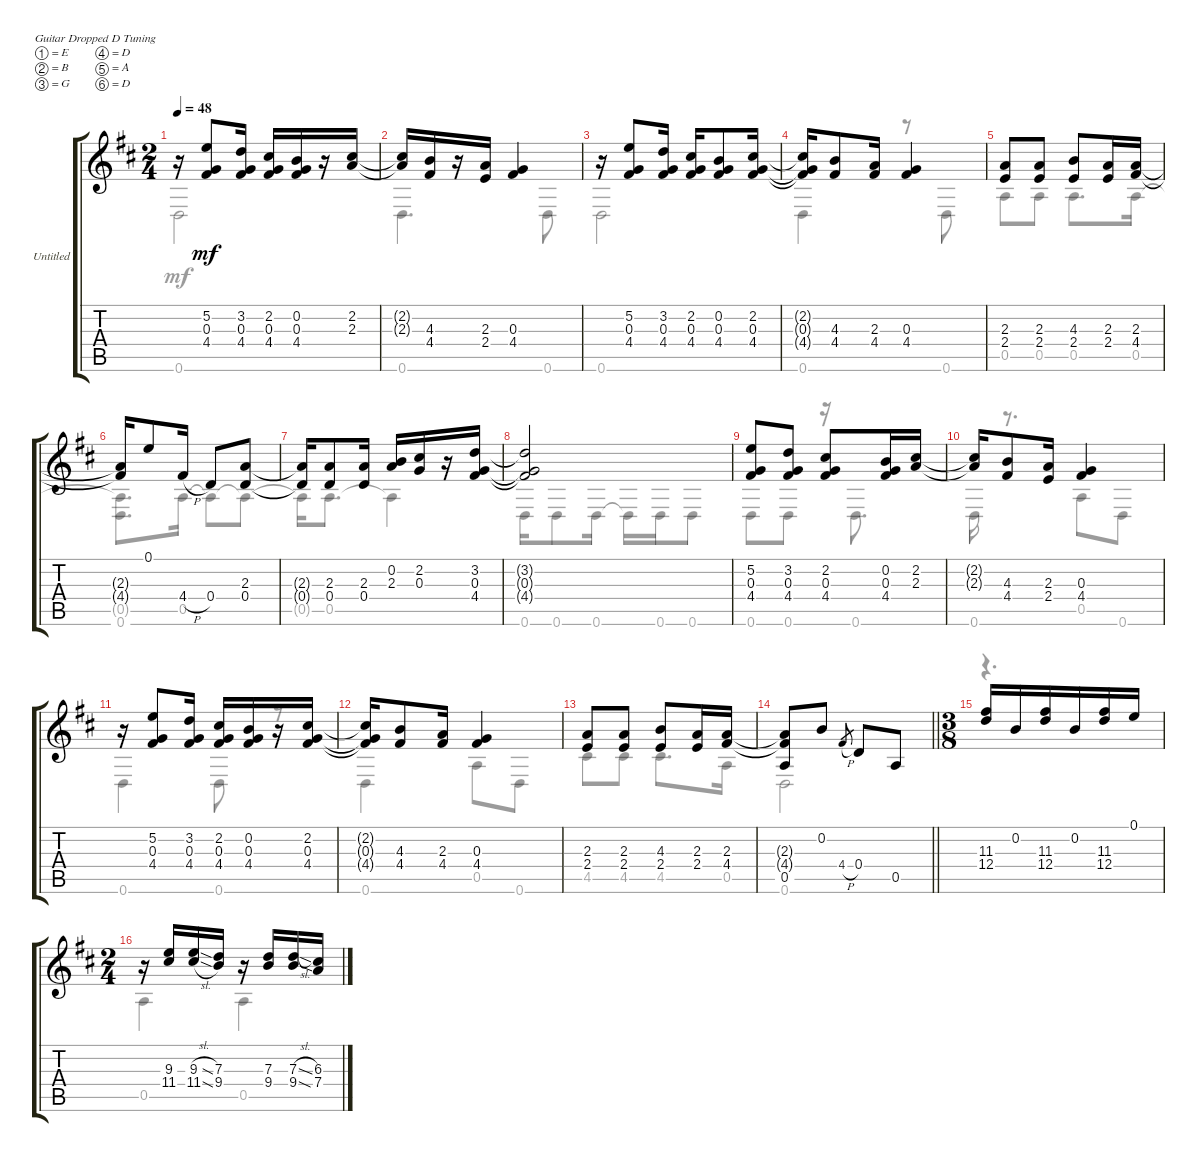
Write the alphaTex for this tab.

\bracketExtendMode groupsimilarinstruments
\firstSystemTrackNameOrientation horizontal
\otherSystemsTrackNameOrientation horizontal
\track ("Untitled" "Untitled") {instrument acousticguitarnylon}
\staff {score tabs}
\tuning (E4 B3 G3 D3 A2 D2)
\voice
\ts (2 4)
\tempo 48
\clef g2
\ks bminor
r.16{dy mf} (5.2 0.3 4.4).8 (3.2 0.3 4.4).16 (2.2 0.3 4.4).16 (0.2 0.3 4.4).16 r.16 (2.2 2.3).16 |
(2.2{t} 2.3{t}).16 (4.3 4.4).16 r.16 (2.3 2.4).16 (0.3 4.4).4 |
r.16 (5.2 0.3 4.4).8 (3.2 0.3 4.4).16 (2.2 0.3 4.4).16 (0.2 0.3 4.4).8 (2.2 0.3 4.4).16 |
(2.2{t} 0.3{t} 4.4{t}).16 (4.3 4.4).8 (2.3 4.4).16 (0.3 4.4).4 |
(2.3 2.4).8 (2.3 2.4).8 (4.3 2.4).8 (2.3 2.4).16 (2.3 4.4).16 |
(2.3{t} 4.4{t}).16 0.1.8 4.4{h}.16 0.4.8 (2.3 0.4).8 |
(2.3{t} 0.4{t}).16 (2.3 0.4).8 (2.3 0.4).16 (0.2 2.3).16 (2.2 0.3).16 r.16 (3.2 0.3 4.4).16 |
(3.2{t} 0.3{t} 4.4{t}).2 |
(5.2 0.3 4.4).8 (3.2 0.3 4.4).8 (2.2 0.3 4.4).8 (0.2 0.3 4.4).16 (2.2 2.3).16 |
(2.2{t} 2.3{t}).16 (4.3 4.4).8 (2.3 2.4).16 (0.3 4.4).4 |
r.16 (5.2 0.3 4.4).8 (3.2 0.3 4.4).16 (2.2 0.3 4.4).16 (0.2 0.3 4.4).16 r.16 (2.2 0.3 4.4).16 |
(2.2{t} 0.3{t} 4.4{t}).16 (4.3 4.4).8 (2.3 4.4).16 (0.3 4.4).4 |
(2.3 2.4).8 (2.3 2.4).8 (4.3 2.4).8 (2.3 2.4).16 (2.3 4.4).16 |
\barLineRight lightlight
(2.3{t} 4.4{t} 0.5).8 0.2.8 4.4{h}.8{gr} 0.4.8 0.5.8 |
\ts (3 8)
(11.3 12.4).16 0.2.16 (11.3 12.4).16 0.2.16 (11.3 12.4).16 0.1.16 |
\ts (2 4)
r.16 (9.3 11.4).16 (9.3{sl} 11.4{sl}).16 (7.3 9.4).16 r.16 (7.3 9.4).16 (7.3{sl} 9.4{sod}).16 (6.3 7.4).16
\voice
\clef g2
\ottava regular
\simile none
\ks bminor
0.6.2{dy mf} |
0.6.4{d} 0.6.8 |
0.6.2 |
0.6.4 r.8 0.6.8 |
0.5.8 0.5.8 0.5.8{d} 0.5.16 |
(0.5{t} 0.6).8{d} 0.5.16 0.5{t}.8 0.5{t}.8 |
0.5{t}.16 0.5.8{d} 0.5{t}.4 |
0.6.16 0.6.8 0.6.16 0.6{t}.16 0.6.16 0.6.8 |
0.6.8 0.6.8 r.16 0.6.8{d} |
0.6.16 r.8{d} 0.5.8 0.6.8 |
0.6.4 0.6.8 r.8 |
0.6.4 0.5.8 0.6.8 |
4.5.8 4.5.8 4.5.8{d} 0.5.16 |
\barLineRight lightlight
0.6.2 |
r.4{d} |
0.5.4 0.5.4
